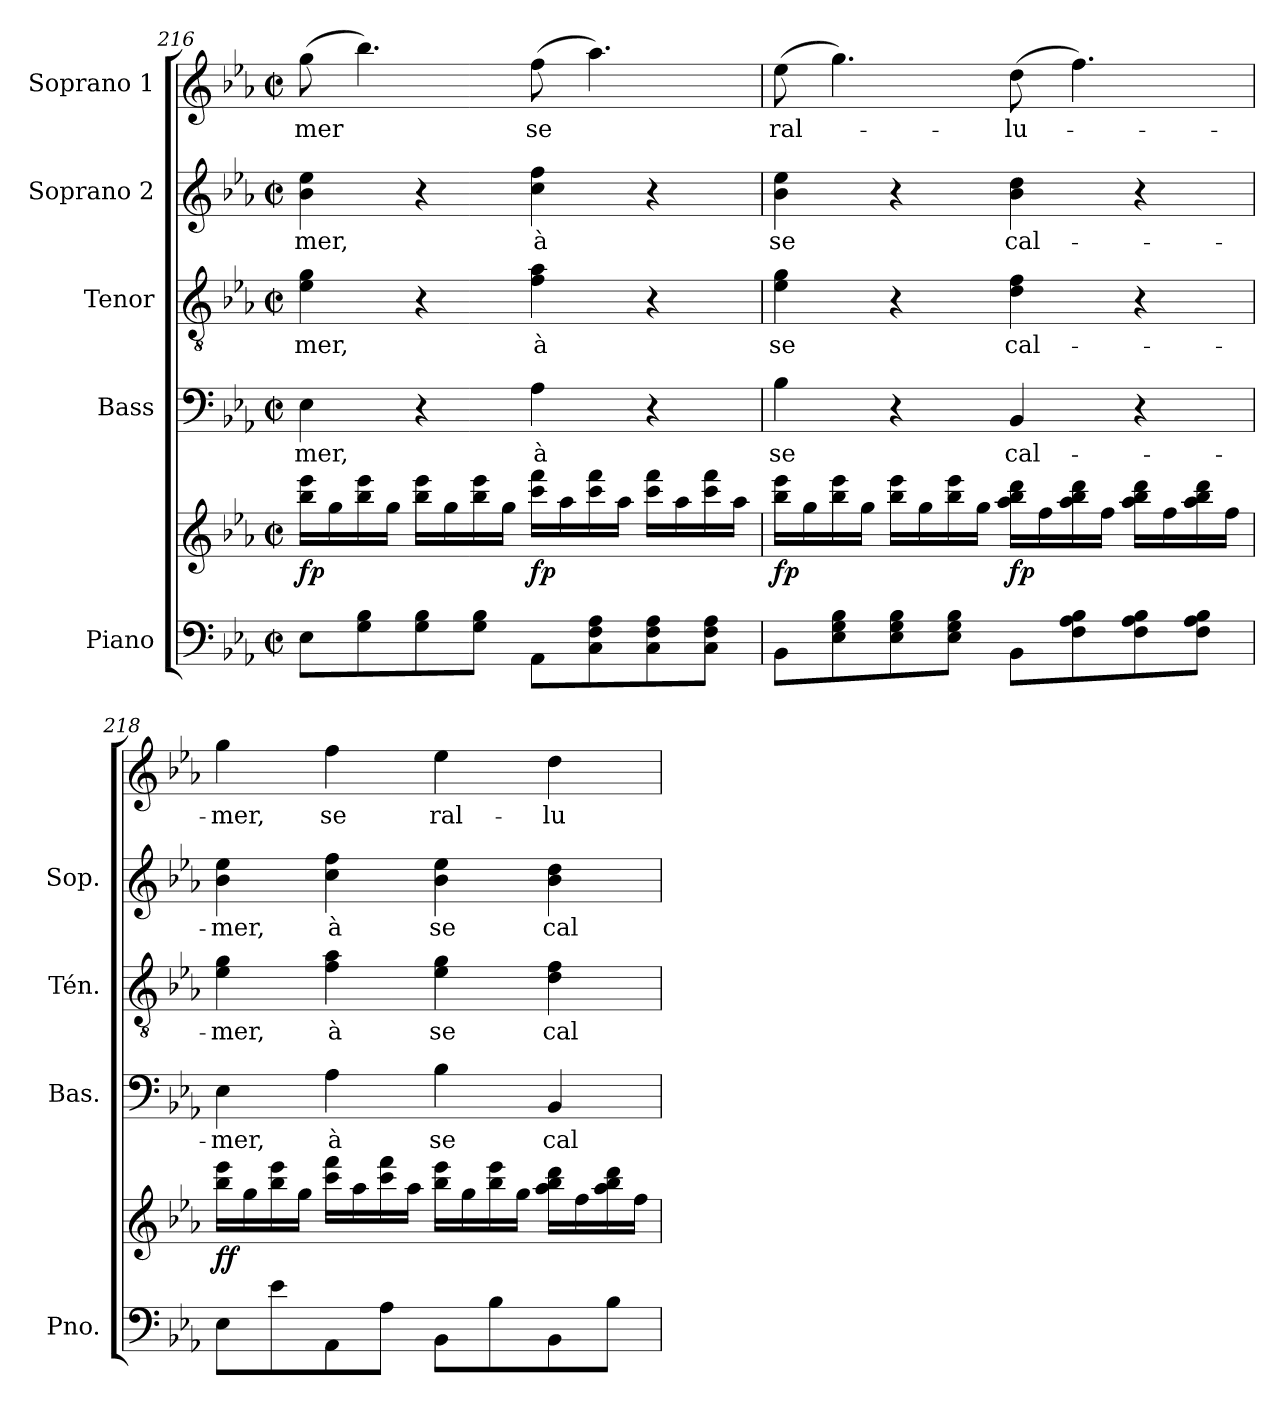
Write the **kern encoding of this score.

**kern	**kern	**dynam	**kern	**text	**kern	**text	**kern	**text	**kern	**text
*part5	*part5	*part5	*part4	*part4	*part3	*part3	*part2	*part2	*part1	*part1
*staff6	*staff5	*staff5/6	*staff4	*staff4	*staff3	*staff3	*staff2	*staff2	*staff1	*staff1
*I"Piano	*	*	*I"Bass	*	*I"Tenor	*	*I"Soprano 2	*	*I"Soprano 1	*
*I'Pno.	*	*	*I'Bas.	*	*I'Tén.	*	*I'Sop.	*	*	*
*clefF4	*clefG2	*	*clefF4	*	*clefGv2	*	*clefG2	*	*clefG2	*
*k[b-e-a-]	*k[b-e-a-]	*	*k[b-e-a-]	*	*k[b-e-a-]	*	*k[b-e-a-]	*	*k[b-e-a-]	*
*E-:	*E-:	*	*E-:	*	*E-:	*	*E-:	*	*E-:	*
*M2/2	*M2/2	*	*M2/2	*	*M2/2	*	*M2/2	*	*M2/2	*
*met(c|)	*met(c|)	*	*met(c|)	*	*met(c|)	*	*met(c|)	*	*met(c|)	*
=216	=216	=216	=216	=216	=216	=216	=216	=216	=216	=216
!	!	!LO:DY:b	!	!LO:LY:b	!	!LO:LY:b	!	!LO:LY:b	!	!LO:LY:b
8E-\L	16bb-\ 16eee-\LL	fp	4E-\	-mer,	4e-\ 4g\	-mer,	4b-\ 4ee-\	-mer,	(>8gg\	-mer
.	16gg\	.	.	.	.	.	.	.	.	.
8G\ 8B-\	16bb-\ 16eee-\	.	.	.	.	.	.	.	4.bb-\)	.
.	16gg\JJ	.	.	.	.	.	.	.	.	.
8G\ 8B-\	16bb-\ 16eee-\LL	.	4r	.	4r	.	4r	.	.	.
.	16gg\	.	.	.	.	.	.	.	.	.
8G\ 8B-\J	16bb-\ 16eee-\	.	.	.	.	.	.	.	.	.
.	16gg\JJ	.	.	.	.	.	.	.	.	.
!	!	!LO:DY:b	!	!LO:LY:b	!	!LO:LY:b	!	!LO:LY:b	!	!LO:LY:b
8AA-\L	16ccc\ 16fff\LL	fp	4A-\	à	4f\ 4a-\	à	4cc\ 4ff\	à	(>8ff\	se
.	16aa-\	.	.	.	.	.	.	.	.	.
8C\ 8F\ 8A-\	16ccc\ 16fff\	.	.	.	.	.	.	.	4.aa-\)	.
.	16aa-\JJ	.	.	.	.	.	.	.	.	.
8C\ 8F\ 8A-\	16ccc\ 16fff\LL	.	4r	.	4r	.	4r	.	.	.
.	16aa-\	.	.	.	.	.	.	.	.	.
8C\ 8F\ 8A-\J	16ccc\ 16fff\	.	.	.	.	.	.	.	.	.
.	16aa-\JJ	.	.	.	.	.	.	.	.	.
!!LO:PB:g=z
=217	=217	=217	=217	=217	=217	=217	=217	=217	=217	=217
!	!	!LO:DY:b	!	!LO:LY:b	!	!LO:LY:b	!	!LO:LY:b	!	!LO:LY:b
8BB-\L	16bb-\ 16eee-\LL	fp	4B-\	se	4e-\ 4g\	se	4b-\ 4ee-\	se	(>8ee-\	ral-
.	16gg\	.	.	.	.	.	.	.	.	.
8E-\ 8G\ 8B-\	16bb-\ 16eee-\	.	.	.	.	.	.	.	4.gg\)	.
.	16gg\JJ	.	.	.	.	.	.	.	.	.
8E-\ 8G\ 8B-\	16bb-\ 16eee-\LL	.	4r	.	4r	.	4r	.	.	.
.	16gg\	.	.	.	.	.	.	.	.	.
8E-\ 8G\ 8B-\J	16bb-\ 16eee-\	.	.	.	.	.	.	.	.	.
.	16gg\JJ	.	.	.	.	.	.	.	.	.
!	!	!LO:DY:b	!	!LO:LY:b	!	!LO:LY:b	!	!LO:LY:b	!	!LO:LY:b
8BB-\L	16aa-\ 16bb-\ 16ddd\LL	fp	4BB-/	cal-	4d\ 4f\	cal-	4b-\ 4dd\	cal-	(>8dd\	-lu-
.	16ff\	.	.	.	.	.	.	.	.	.
8F\ 8A-\ 8B-\	16aa-\ 16bb-\ 16ddd\	.	.	.	.	.	.	.	4.ff\)	.
.	16ff\JJ	.	.	.	.	.	.	.	.	.
8F\ 8A-\ 8B-\	16aa-\ 16bb-\ 16ddd\LL	.	4r	.	4r	.	4r	.	.	.
.	16ff\	.	.	.	.	.	.	.	.	.
8F\ 8A-\ 8B-\J	16aa-\ 16bb-\ 16ddd\	.	.	.	.	.	.	.	.	.
.	16ff\JJ	.	.	.	.	.	.	.	.	.
=218	=218	=218	=218	=218	=218	=218	=218	=218	=218	=218
!	!	!LO:DY:b	!	!LO:LY:b	!	!LO:LY:b	!	!LO:LY:b	!	!LO:LY:b
8E-\L	16bb-\ 16eee-\LL	ff	4E-\	-mer,	4e-\ 4g\	-mer,	4b-\ 4ee-\	-mer,	4gg\	-mer,
.	16gg\	.	.	.	.	.	.	.	.	.
8e-\	16bb-\ 16eee-\	.	.	.	.	.	.	.	.	.
.	16gg\JJ	.	.	.	.	.	.	.	.	.
!	!	!	!	!LO:LY:b	!	!LO:LY:b	!	!LO:LY:b	!	!LO:LY:b
8AA-\	16ccc\ 16fff\LL	.	4A-\	à	4f\ 4a-\	à	4cc\ 4ff\	à	4ff\	se
.	16aa-\	.	.	.	.	.	.	.	.	.
8A-\J	16ccc\ 16fff\	.	.	.	.	.	.	.	.	.
.	16aa-\JJ	.	.	.	.	.	.	.	.	.
!	!	!	!	!LO:LY:b	!	!LO:LY:b	!	!LO:LY:b	!	!LO:LY:b
8BB-\L	16bb-\ 16eee-\LL	.	4B-\	se	4e-\ 4g\	se	4b-\ 4ee-\	se	4ee-\	ral-
.	16gg\	.	.	.	.	.	.	.	.	.
8B-\	16bb-\ 16eee-\	.	.	.	.	.	.	.	.	.
.	16gg\JJ	.	.	.	.	.	.	.	.	.
!	!	!	!	!LO:LY:b	!	!LO:LY:b	!	!LO:LY:b	!	!LO:LY:b
8BB-\	16aa-\ 16bb-\ 16ddd\LL	.	4BB-/	cal-	4d\ 4f\	cal-	4b-\ 4dd\	cal-	4dd\	-lu-
.	16ff\	.	.	.	.	.	.	.	.	.
8B-\J	16aa-\ 16bb-\ 16ddd\	.	.	.	.	.	.	.	.	.
.	16ff\JJ	.	.	.	.	.	.	.	.	.
=	=	=	=	=	=	=	=	=	=	=
*-	*-	*-	*-	*-	*-	*-	*-	*-	*-	*-
